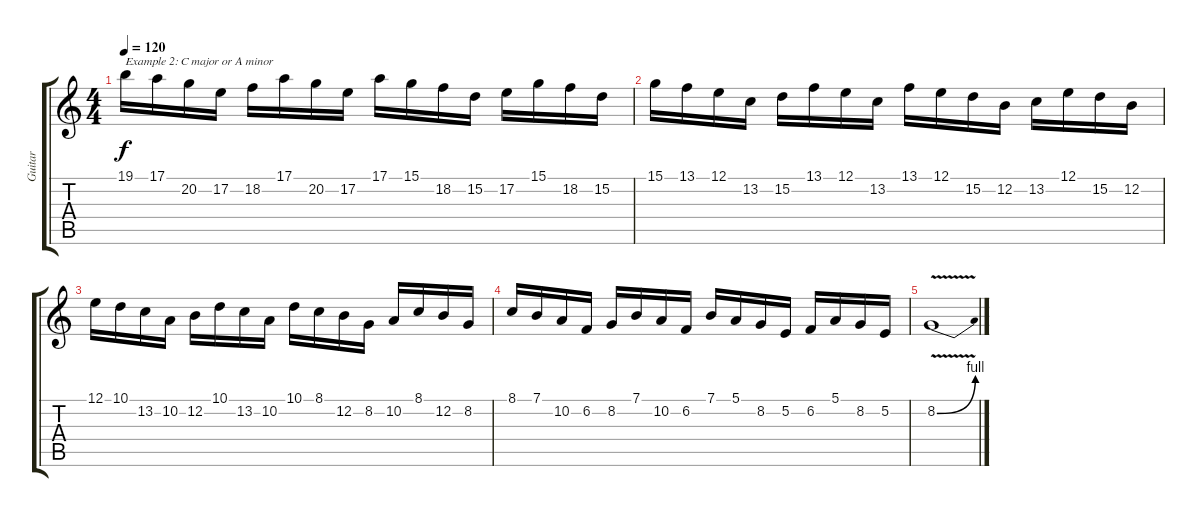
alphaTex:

\track ("Guitar" "Guitar") {instrument acousticgrandpiano}
\staff {score tabs}
\tuning (E4 B3 G3 D3 A2 E2) {hide}
\ts (4 4)
\tempo 120
\clef g2
\ks c
19.1.16{txt "Example 2: C major or A minor" dy f instrument acousticgrandpiano} 17.1.16 20.2.16 17.2.16 18.2.16 17.1.16 20.2.16 17.2.16 17.1.16 15.1.16 18.2.16 15.2.16 17.2.16 15.1.16 18.2.16 15.2.16 |
15.1.16 13.1.16 12.1.16 13.2.16 15.2.16 13.1.16 12.1.16 13.2.16 13.1.16 12.1.16 15.2.16 12.2.16 13.2.16 12.1.16 15.2.16 12.2.16 |
12.1.16 10.1.16 13.2.16 10.2.16 12.2.16 10.1.16 13.2.16 10.2.16 10.1.16 8.1.16 12.2.16 8.2.16 10.2.16 8.1.16 12.2.16 8.2.16 |
8.1.16 7.1.16 10.2.16 6.2.16 8.2.16 7.1.16 10.2.16 6.2.16 7.1.16 5.1.16 8.2.16 5.2.16 6.2.16 5.1.16 8.2.16 5.2.16 |
8.2{be (bend 0 0 60 4) v}.1
